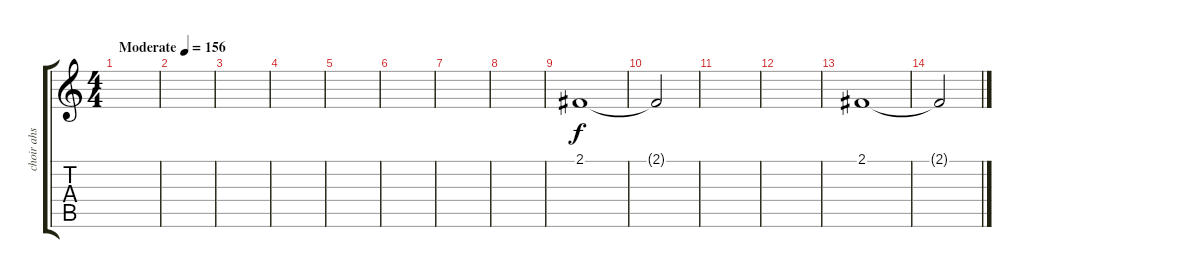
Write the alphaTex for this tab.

\track ("choir ahs" "choir ahs") {instrument choiraahs}
\staff {score tabs}
\tuning (E4 B3 G3 D3 A2 E2) {hide}
\ts (4 4)
\tempo (156 "Moderate")
\clef g2
\ks c
|
|
|
|
|
|
|
|
2.1.1 |
2.1{t}.2 |
|
|
2.1.1 |
2.1{t}.2
